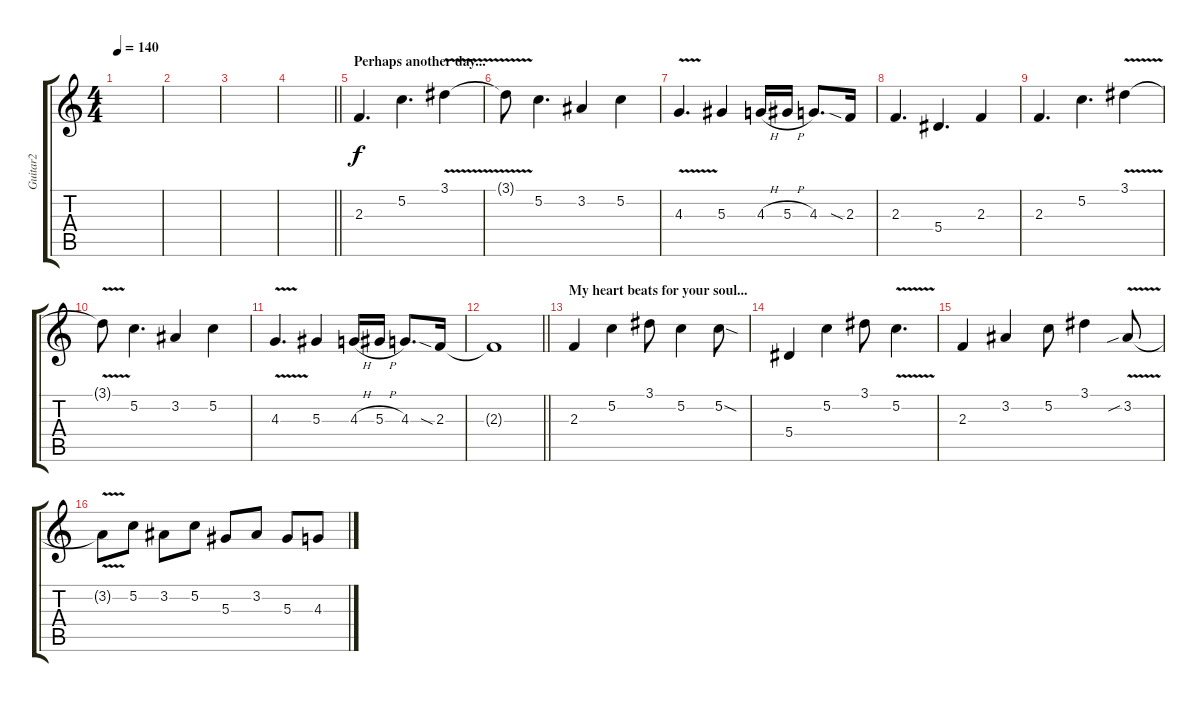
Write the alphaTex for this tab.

\track ("Guitar2" "Guitar2") {instrument distortionguitar}
\staff {score tabs}
\tuning (C4 G3 Eb3 Bb2 F2 C2) {hide}
\ts (4 4)
\tempo 140
\clef g2
\ks c
|
|
|
\barLineRight lightlight
|
\section ("" "Perhaps another day...")
2.3.4{d} 5.2.4{d} 3.1{v}.4 |
3.1{t}.8 5.2.4{d} 3.2.4 5.2.4 |
4.3{v}.4{d} 5.3.4 4.3{h}.16 5.3{h}.16 4.3.8{d} 2.3{sia}.16 |
2.3.4{d} 5.4.4{d} 2.3.4 |
2.3.4{d} 5.2.4{d} 3.1{v}.4 |
3.1{t}.8 5.2.4{d} 3.2.4 5.2.4 |
4.3{v}.4{d} 5.3.4 4.3{h}.16 5.3{h}.16 4.3.8{d} 2.3{sia}.16 |
\barLineRight lightlight
2.3{t}.1 |
\section ("" "My heart beats for your soul...")
2.3.4 5.2.4 3.1.8 5.2.4 5.2{sod}.8 |
5.4.4 5.2.4 3.1.8 5.2{v}.4{d} |
2.3.4 3.2.4 5.2.8 3.1.4 3.2{v sib}.8 |
3.2{t}.8 5.2.8 3.2.8 5.2.8 5.3.8 3.2.8 5.3.8 4.3.8
